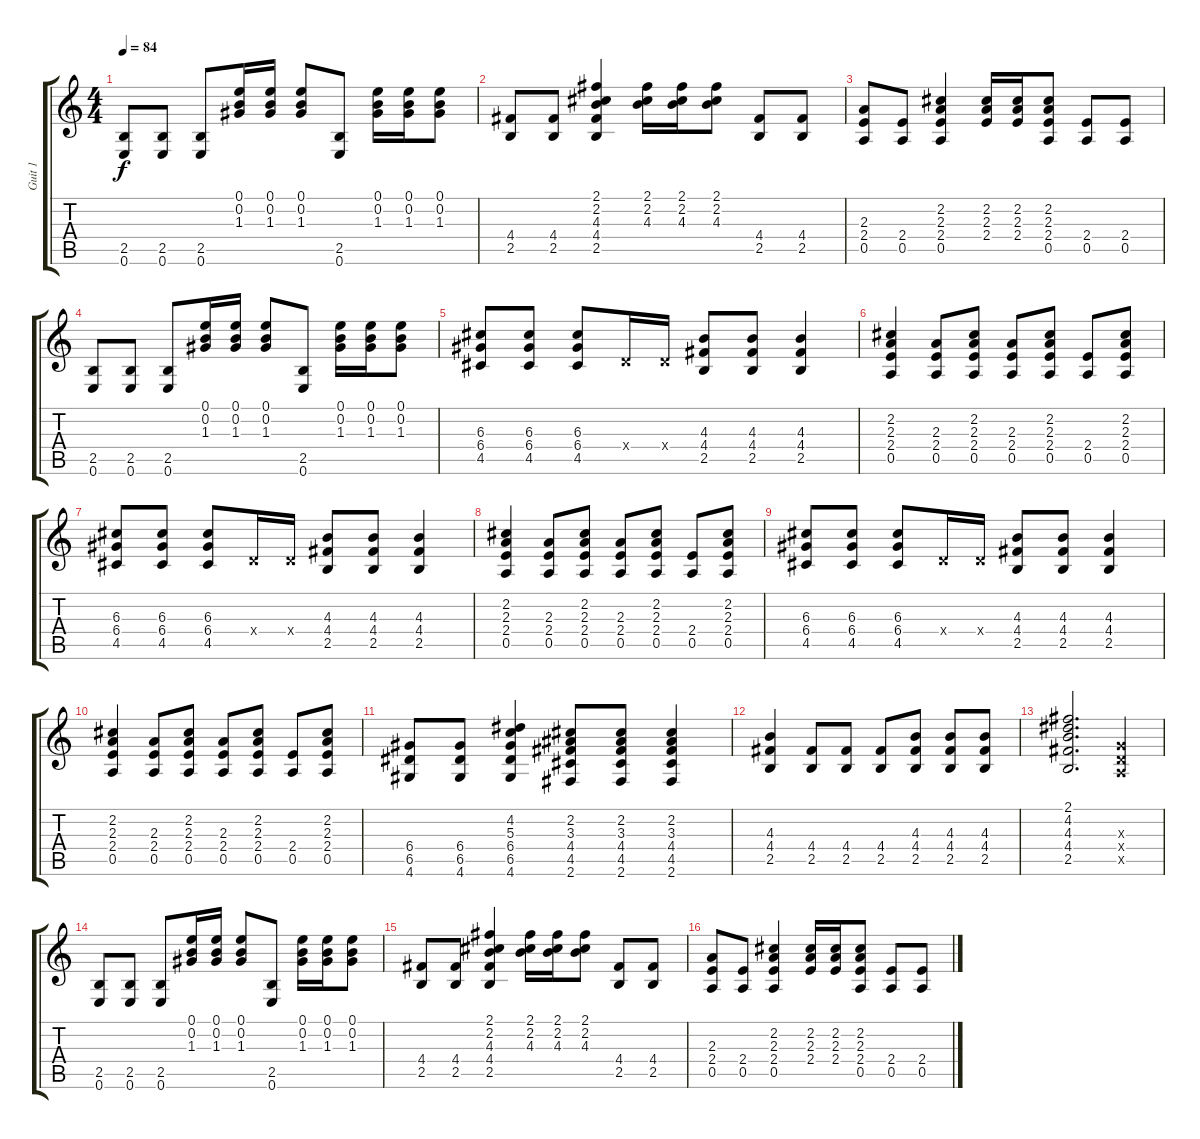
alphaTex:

\track ("Guit 1" "Guit 1") {instrument acousticguitarnylon}
\staff {score tabs}
\tuning (E4 B3 G3 D3 A2 E2) {hide}
\ts (4 4)
\tempo 84
\clef g2
\ks c
(2.5 0.6).8{dy f} (2.5 0.6).8 (2.5 0.6).8 (0.1 0.2 1.3).16 (0.1 0.2 1.3).16 (0.1 0.2 1.3).8 (2.5 0.6).8 (0.1 0.2 1.3).16 (0.1 0.2 1.3).16 (0.1 0.2 1.3).8 |
(4.4 2.5).8 (4.4 2.5).8 (2.1 2.2 4.3 4.4 2.5).4 (2.1 2.2 4.3).16 (2.1 2.2 4.3).16 (2.1 2.2 4.3).8 (4.4 2.5).8 (4.4 2.5).8 |
(2.3 2.4 0.5).8 (2.4 0.5).8 (2.2 2.3 2.4 0.5).4 (2.2 2.3 2.4).16 (2.2 2.3 2.4).16 (2.2 2.3 2.4 0.5).8 (2.4 0.5).8 (2.4 0.5).8 |
(2.5 0.6).8 (2.5 0.6).8 (2.5 0.6).8 (0.1 0.2 1.3).16 (0.1 0.2 1.3).16 (0.1 0.2 1.3).8 (2.5 0.6).8 (0.1 0.2 1.3).16 (0.1 0.2 1.3).16 (0.1 0.2 1.3).8 |
(6.3 6.4 4.5).8 (6.3 6.4 4.5).8 (6.3 6.4 4.5).8 0.4{x}.16 0.4{x}.16 (4.3 4.4 2.5).8 (4.3 4.4 2.5).8 (4.3 4.4 2.5).4 |
(2.2 2.3 2.4 0.5).4 (2.3 2.4 0.5).8 (2.2 2.3 2.4 0.5).8 (2.3 2.4 0.5).8 (2.2 2.3 2.4 0.5).8 (2.4 0.5).8 (2.2 2.3 2.4 0.5).8 |
(6.3 6.4 4.5).8 (6.3 6.4 4.5).8 (6.3 6.4 4.5).8 0.4{x}.16 0.4{x}.16 (4.3 4.4 2.5).8 (4.3 4.4 2.5).8 (4.3 4.4 2.5).4 |
(2.2 2.3 2.4 0.5).4 (2.3 2.4 0.5).8 (2.2 2.3 2.4 0.5).8 (2.3 2.4 0.5).8 (2.2 2.3 2.4 0.5).8 (2.4 0.5).8 (2.2 2.3 2.4 0.5).8 |
(6.3 6.4 4.5).8 (6.3 6.4 4.5).8 (6.3 6.4 4.5).8 0.4{x}.16 0.4{x}.16 (4.3 4.4 2.5).8 (4.3 4.4 2.5).8 (4.3 4.4 2.5).4 |
(2.2 2.3 2.4 0.5).4 (2.3 2.4 0.5).8 (2.2 2.3 2.4 0.5).8 (2.3 2.4 0.5).8 (2.2 2.3 2.4 0.5).8 (2.4 0.5).8 (2.2 2.3 2.4 0.5).8 |
(6.4 6.5 4.6).8 (6.4 6.5 4.6).8 (4.2 5.3 6.4 6.5 4.6).4 (2.2 3.3 4.4 4.5 2.6).8 (2.2 3.3 4.4 4.5 2.6).8 (2.2 3.3 4.4 4.5 2.6).4 |
(4.3 4.4 2.5).4 (4.4 2.5).8 (4.4 2.5).8 (4.4 2.5).8 (4.3 4.4 2.5).8 (4.3 4.4 2.5).8 (4.3 4.4 2.5).8 |
(2.1 4.2 4.3 4.4 2.5).2{d} (0.3{x} 0.4{x} 0.5{x}).4 |
(2.5 0.6).8 (2.5 0.6).8 (2.5 0.6).8 (0.1 0.2 1.3).16 (0.1 0.2 1.3).16 (0.1 0.2 1.3).8 (2.5 0.6).8 (0.1 0.2 1.3).16 (0.1 0.2 1.3).16 (0.1 0.2 1.3).8 |
(4.4 2.5).8 (4.4 2.5).8 (2.1 2.2 4.3 4.4 2.5).4 (2.1 2.2 4.3).16 (2.1 2.2 4.3).16 (2.1 2.2 4.3).8 (4.4 2.5).8 (4.4 2.5).8 |
(2.3 2.4 0.5).8 (2.4 0.5).8 (2.2 2.3 2.4 0.5).4 (2.2 2.3 2.4).16 (2.2 2.3 2.4).16 (2.2 2.3 2.4 0.5).8 (2.4 0.5).8 (2.4 0.5).8
